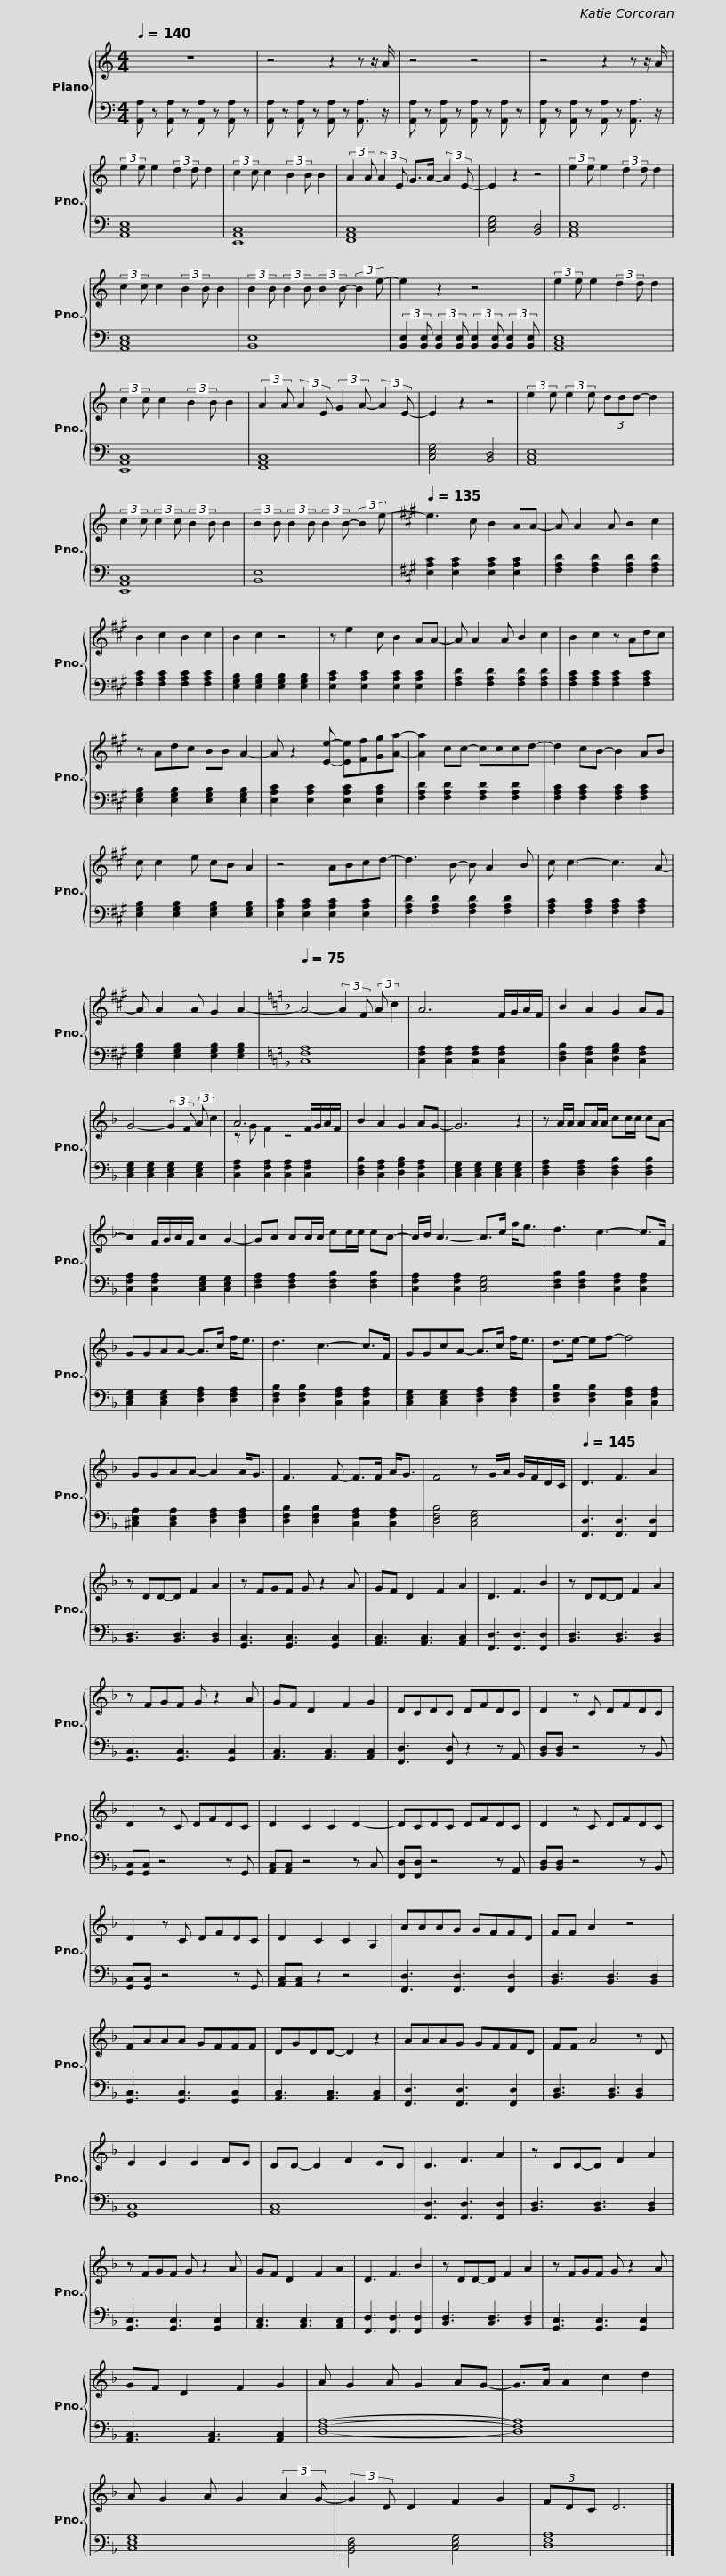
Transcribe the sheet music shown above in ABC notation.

X:1
%%score { ( 1 3 ) | 2 }
L:1/8
Q:1/4=140
M:4/4
I:linebreak $
K:C
V:1 treble
V:3 treble
V:2 bass
V:1
 z8 | z4 z2 z z/ A/ | z4 z4 | z4 z2 z z/ A/ | (3:2:2e2 e e2 (3:2:2d2 d d2 |$ %5
 (3:2:2c2 c c2 (3:2:2B2 B B2 | (3:2:2A2 A (3:2:2A2 E G>A- (3:2:2A2 E- | E2 z2 z4 | (3:2:2e2 e e2 (3:2:2d2 d d2 | (3:2:2c2 c c2 (3:2:2B2 B B2 | %10
 (3:2:2B2 B (3:2:2B2 B (3:2:2B2 B- (3:2:2B2 e- |$ e2 z2 z4 | (3:2:2e2 e e2 (3:2:2d2 d d2 | (3:2:2c2 c c2 (3:2:2B2 B B2 | (3:2:2A2 A (3:2:2A2 E (3:2:2G2 A- (3:2:2A2 E- | %15
 E2 z2 z4 | (3:2:2e2 e (3:2:2e2 e (3ddd- d2 |$ (3:2:2c2 c (3:2:2c2 c (3:2:2B2 B B2 | (3:2:2B2 B (3:2:2B2 B (3:2:2B2 B- (3:2:2B2 e- |[K:A][Q:1/4=135] e3 c B2 AA- | %20
 A A2 A B2 c2 | B2 c2 B2 c2 | B2 c2 z4 |$ z e2 c B2 AA- | A A2 A B2 c2 | %25
 B2 c2 z Adc | z Adc BB A2- | A z2 [Ee]- [Ee][Ff][Gg][Aa]- |$ [Aa]2 cc- cccd- | d2 cB- B2 AB | %30
 c c2 e cB A2 | z4 ABcd- | d3 B- B A2 B | c c3- c3 A- |$ A A2 A G2 A2- | %35
[K:F][Q:1/4=75] A4- (3:2:2A2 F (3:2:2A c2 | A6 F/G/A/F/ | B2 A2 G2 AG | G4- (3:2:2G2 F (3:2:2A c2 | A6 F/G/A/F/ |$ %40
 B2 A2 G2 AG- | G6 z2 | z A/A/ AA/A/ cc/c/ cA- | A2 F/G/A/F/ A2 G2- | GA AA/A/ cc/c/ cA- | %45
 A/B/ A3- A>c f<e |$ d3 c3- c>F | GGAA- A>c f<e | d3 c3- c>F | GGcA- A>c f<e | %50
 d>e- ef- f4 | GGAA- A2 A<G |$ F3 F- F>F A<G | F4 z G/A/ G/F/D/C/ |[Q:1/4=145] D3 F3 A2 | %55
 z DD-D F2 A2 | z FGF G z2 A | GF D2 F2 A2 |$ D3 F3 B2 | z DD-D F2 A2 | %60
 z FGF G z2 A | GF D2 F2 G2 | DCDC DFDC | D2 z C DFDC |$ D2 z C DFDC | %65
 D2 C2 C2 D2- | DCDC DFDC | D2 z C DFDC | D2 z C DFDC |$ D2 C2 C2 A,2 | %70
 AAAG GFFD | FF A2 z4 | FAAA GFFF | DGDD- D2 z2 | AAAG GFFD |$ %75
 FF A4 z D | E2 E2 E2 FE | DD- D2 F2 ED | D3 F3 A2 | z DD-D F2 A2 | %80
 z FGF G z2 A | GF D2 F2 A2 |$ D3 F3 B2 | z DD-D F2 A2 | z FGF G z2 A | %85
 GF D2 F2 G2 | A G2 A G2 AG- | G>A A2 c2 d2 |$ A G2 A G2 (3:2:2A2 G- | (3:2:2G2 D D2 F2 G2 | %90
 (3FDC D6 |] %91
V:2
 [A,,A,] z [A,,A,] z [A,,A,] z [A,,A,] z | [A,,A,] z [A,,A,] z [A,,A,] z [A,,A,]3/2 z/ | [A,,A,] z [A,,A,] z [A,,A,] z [A,,A,] z | [A,,A,] z [A,,A,] z [A,,A,] z [A,,A,]3/2 z/ | [A,,C,E,]8 |$ %5
 [E,,A,,C,]8 | [F,,A,,C,]8 | [C,E,G,]4 [B,,D,]4 | [A,,C,E,]8 | [A,,C,E,]8 | %10
 [B,,E,]8 |$ (3:2:2[B,,E,]2 [B,,E,] (3:2:2[B,,E,]2 [B,,E,] (3:2:2[B,,E,]2 [B,,E,] (3:2:2[B,,E,]2 [B,,E,] | [A,,C,E,]8 | [E,,A,,C,]8 | [F,,A,,C,]8 | %15
 [C,E,G,]4 [B,,D,]4 | [A,,C,E,]8 |$ [E,,A,,C,]8 | [B,,E,]8 |[K:A] [E,A,C]2 [E,A,C]2 [E,A,C]2 [E,A,C]2 | %20
 [F,A,D]2 [F,A,D]2 [F,A,D]2 [F,A,D]2 | [F,A,C]2 [F,A,C]2 [F,A,C]2 [F,A,C]2 | [E,G,B,]2 [E,G,B,]2 [E,G,B,]2 [E,G,B,]2 |$ [E,A,C]2 [E,A,C]2 [E,A,C]2 [E,A,C]2 | [F,A,D]2 [F,A,D]2 [F,A,D]2 [F,A,D]2 | %25
 [F,A,C]2 [F,A,C]2 [F,A,C]2 [F,A,C]2 | [E,G,B,]2 [E,G,B,]2 [E,G,B,]2 [E,G,B,]2 | [E,A,C]2 [E,A,C]2 [E,A,C]2 [E,A,C]2 |$ [F,A,D]2 [F,A,D]2 [F,A,D]2 [F,A,D]2 | [F,A,C]2 [F,A,C]2 [F,A,C]2 [F,A,C]2 | %30
 [E,G,B,]2 [E,G,B,]2 [E,G,B,]2 [E,G,B,]2 | [E,A,C]2 [E,A,C]2 [E,A,C]2 [E,A,C]2 | [F,A,D]2 [F,A,D]2 [F,A,D]2 [F,A,D]2 | [F,A,C]2 [F,A,C]2 [F,A,C]2 [F,A,C]2 |$ [E,G,B,]2 [E,G,B,]2 [E,G,B,]2 [E,G,B,]2 | %35
[K:F] [C,F,A,]8 | [C,F,A,]2 [C,F,A,]2 [C,F,A,]2 [C,F,A,]2 | [D,F,B,]2 [C,F,A,]2 [D,G,B,]2 [C,F,A,]2 | [C,E,G,]2 [C,E,G,]2 [C,E,G,]2 [C,E,G,]2 | [C,F,A,]2 [C,F,A,]2 [C,F,A,]2 [C,F,A,]2 |$ %40
 [D,F,B,]2 [C,F,A,]2 [D,G,B,]2 [C,F,A,]2 | [C,E,G,]2 [C,E,G,]2 [C,E,G,]2 [C,E,G,]2 | [D,F,A,]2 [D,F,A,]2 [D,F,B,]2 [D,F,B,]2 | [C,F,A,]2 [C,F,A,]2 [C,E,G,]2 [C,E,G,]2 | [D,F,A,]2 [D,F,A,]2 [D,F,B,]2 [D,F,B,]2 | %45
 [C,F,A,]2 [C,F,A,]2 [C,E,G,]4 |$ [D,F,B,]2 [D,F,B,]2 [C,F,A,]2 [C,F,A,]2 | [C,E,G,]2 [C,E,G,]2 [D,F,A,]2 [D,F,A,]2 | [D,F,B,]2 [D,F,B,]2 [C,F,A,]2 [C,F,A,]2 | [C,E,G,]2 [C,E,G,]2 [D,F,A,]2 [D,F,A,]2 | %50
 [D,F,B,]2 [D,F,B,]2 [C,F,A,]2 [C,F,A,]2 | [^C,E,A,]2 [C,E,A,]2 [D,F,A,]2 [D,F,A,]2 |$ [D,F,B,]2 [D,F,B,]2 [C,F,A,]2 [C,F,A,]2 | [D,F,B,]4 [C,E,G,]4 | [F,,D,]3 [F,,D,]3 [F,,D,]2 | %55
 [B,,D,]3 [B,,D,]3 [B,,D,]2 | [G,,C,]3 [G,,C,]3 [G,,C,]2 | [A,,C,]3 [A,,C,]3 [A,,C,]2 |$ [F,,D,]3 [F,,D,]3 [F,,D,]2 | [B,,D,]3 [B,,D,]3 [B,,D,]2 | %60
 [G,,C,]3 [G,,C,]3 [G,,C,]2 | [A,,C,]3 [A,,C,]3 [A,,C,]2 | [F,,D,]3 [F,,D,] z2 z A,, | [B,,D,][B,,D,] z4 z B,, |$ [G,,C,][G,,C,] z4 z G,, | %65
 [A,,C,][A,,C,] z4 z C, | [F,,D,][F,,D,] z4 z A,, | [B,,D,][B,,D,] z4 z B,, | [G,,C,][G,,C,] z4 z G,, |$ [A,,C,][A,,C,] z2 z4 | %70
 [F,,D,]3 [F,,D,]3 [F,,D,]2 | [B,,D,]3 [B,,D,]3 [B,,D,]2 | [G,,C,]3 [G,,C,]3 [G,,C,]2 | [A,,C,]3 [A,,C,]3 [A,,C,]2 | [F,,D,]3 [F,,D,]3 [F,,D,]2 |$ %75
 [B,,D,]3 [B,,D,]3 [B,,D,]2 | [G,,C,]8 | [A,,C,]8 | [F,,D,]3 [F,,D,]3 [F,,D,]2 | [B,,D,]3 [B,,D,]3 [B,,D,]2 | %80
 [G,,C,]3 [G,,C,]3 [G,,C,]2 | [A,,C,]3 [A,,C,]3 [A,,C,]2 |$ [F,,D,]3 [F,,D,]3 [F,,D,]2 | [B,,D,]3 [B,,D,]3 [B,,D,]2 | [G,,C,]3 [G,,C,]3 [G,,C,]2 | %85
 [A,,C,]3 [A,,C,]3 [A,,C,]2 | [D,F,A,]8- | [D,F,A,]8 |$ [C,E,G,]8 | [B,,D,F,]4 [C,E,G,]4 | %90
 [D,F,A,]8 |] %91
V:3
 x8 | x8 | x8 | x8 | x8 |$ %5
 x8 | x8 | x8 | x8 | x8 | %10
 x8 |$ x8 | x8 | x8 | x8 | %15
 x8 | x8 |$ x8 | x8 |[K:A] x8 | %20
 x8 | x8 | x8 |$ x8 | x8 | %25
 x8 | x8 | x8 |$ x8 | x8 | %30
 x8 | x8 | x8 | x8 |$ x8 | %35
[K:F] x8 | x8 | x8 | x8 | z G F2 z4 |$ %40
 x8 | x8 | x8 | x8 | x8 | %45
 x8 |$ x8 | x8 | x8 | x8 | %50
 x8 | x8 |$ x8 | x8 | x8 | %55
 x8 | x8 | x8 |$ x8 | x8 | %60
 x8 | x8 | x8 | x8 |$ x8 | %65
 x8 | x8 | x8 | x8 |$ x8 | %70
 x8 | x8 | x8 | x8 | x8 |$ %75
 x8 | x8 | x8 | x8 | x8 | %80
 x8 | x8 |$ x8 | x8 | x8 | %85
 x8 | x8 | x8 |$ x8 | x8 | %90
 x8 |] %91
